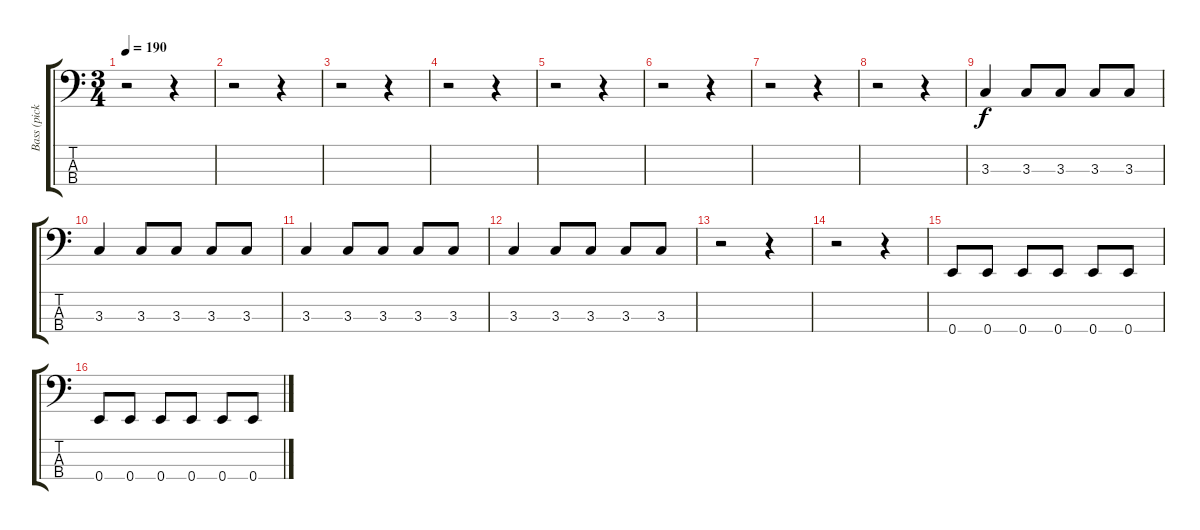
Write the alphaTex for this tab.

\track ("Bass (pick)" "Bass (pick") {instrument electricbasspick}
\staff {score tabs}
\tuning (G2 D2 A1 E1) {hide}
\ts (3 4)
\tempo 190
\clef f4
\ks c
r.2{dy f} r.4 |
r.2 r.4 |
r.2 r.4 |
r.2 r.4 |
r.2 r.4 |
r.2 r.4 |
r.2 r.4 |
r.2 r.4 |
3.3.4 3.3.8 3.3.8 3.3.8 3.3.8 |
3.3.4 3.3.8 3.3.8 3.3.8 3.3.8 |
3.3.4 3.3.8 3.3.8 3.3.8 3.3.8 |
3.3.4 3.3.8 3.3.8 3.3.8 3.3.8 |
r.2 r.4 |
r.2 r.4 |
0.4.8 0.4.8 0.4.8 0.4.8 0.4.8 0.4.8 |
0.4.8 0.4.8 0.4.8 0.4.8 0.4.8 0.4.8
